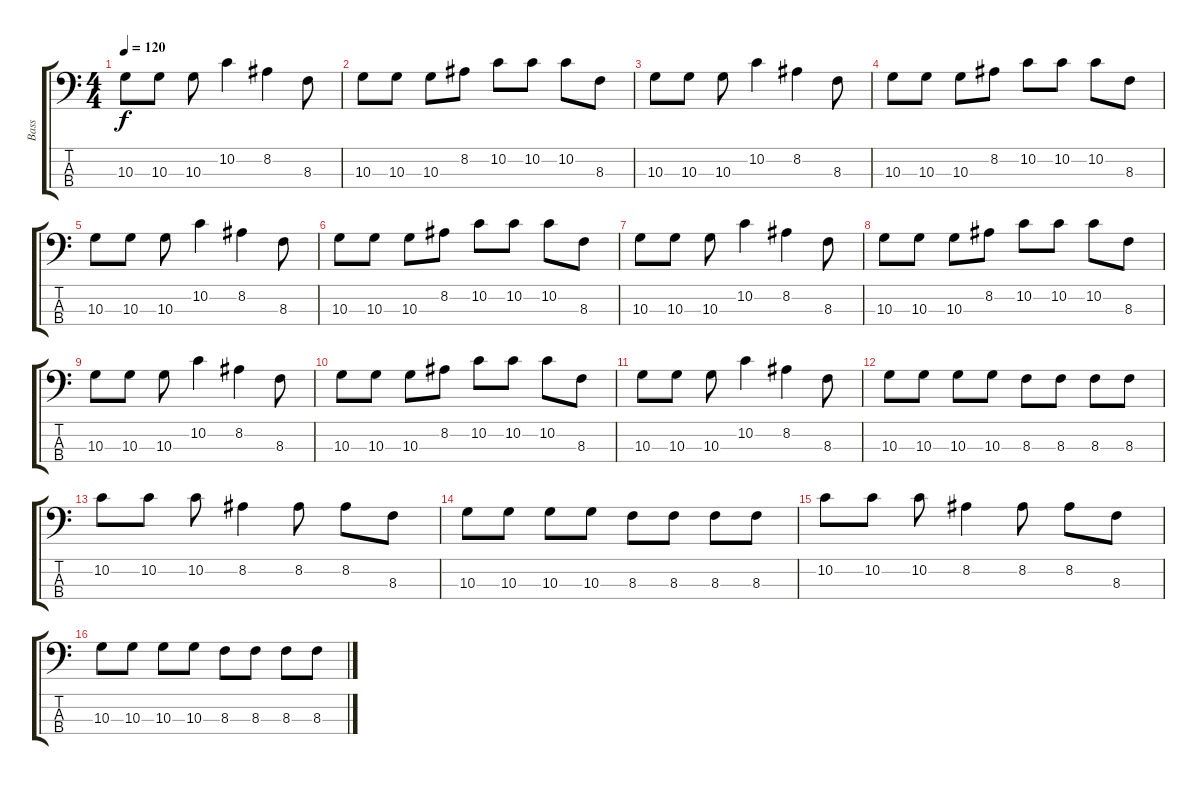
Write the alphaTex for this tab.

\track ("Bass" "Bass") {instrument electricbasspick}
\staff {score tabs}
\tuning (G2 D2 A1 E1) {hide}
\ts (4 4)
\tempo 120
\clef f4
\ks c
10.3.8{dy f} 10.3.8 10.3.8 10.2.4 8.2.4 8.3.8 |
10.3.8 10.3.8 10.3.8 8.2.8 10.2.8 10.2.8 10.2.8 8.3.8 |
10.3.8 10.3.8 10.3.8 10.2.4 8.2.4 8.3.8 |
10.3.8 10.3.8 10.3.8 8.2.8 10.2.8 10.2.8 10.2.8 8.3.8 |
10.3.8 10.3.8 10.3.8 10.2.4 8.2.4 8.3.8 |
10.3.8 10.3.8 10.3.8 8.2.8 10.2.8 10.2.8 10.2.8 8.3.8 |
10.3.8 10.3.8 10.3.8 10.2.4 8.2.4 8.3.8 |
10.3.8 10.3.8 10.3.8 8.2.8 10.2.8 10.2.8 10.2.8 8.3.8 |
10.3.8 10.3.8 10.3.8 10.2.4 8.2.4 8.3.8 |
10.3.8 10.3.8 10.3.8 8.2.8 10.2.8 10.2.8 10.2.8 8.3.8 |
10.3.8 10.3.8 10.3.8 10.2.4 8.2.4 8.3.8 |
10.3.8 10.3.8 10.3.8 10.3.8 8.3.8 8.3.8 8.3.8 8.3.8 |
10.2.8 10.2.8 10.2.8 8.2.4 8.2.8 8.2.8 8.3.8 |
10.3.8 10.3.8 10.3.8 10.3.8 8.3.8 8.3.8 8.3.8 8.3.8 |
10.2.8 10.2.8 10.2.8 8.2.4 8.2.8 8.2.8 8.3.8 |
10.3.8 10.3.8 10.3.8 10.3.8 8.3.8 8.3.8 8.3.8 8.3.8
